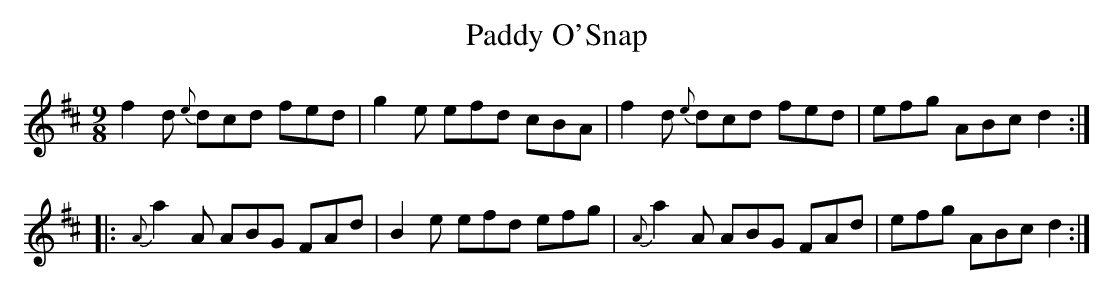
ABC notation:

X:1
T:Paddy O'Snap
M:9/8
L:1/8
K:D
f2d {e}dcd fed | g2e efd cBA | f2d {e}dcd fed | efg ABc d2 :|
|: {A}a2A ABG FAd | B2e efd efg | {A}a2A ABG FAd | efg ABc d2 :|
